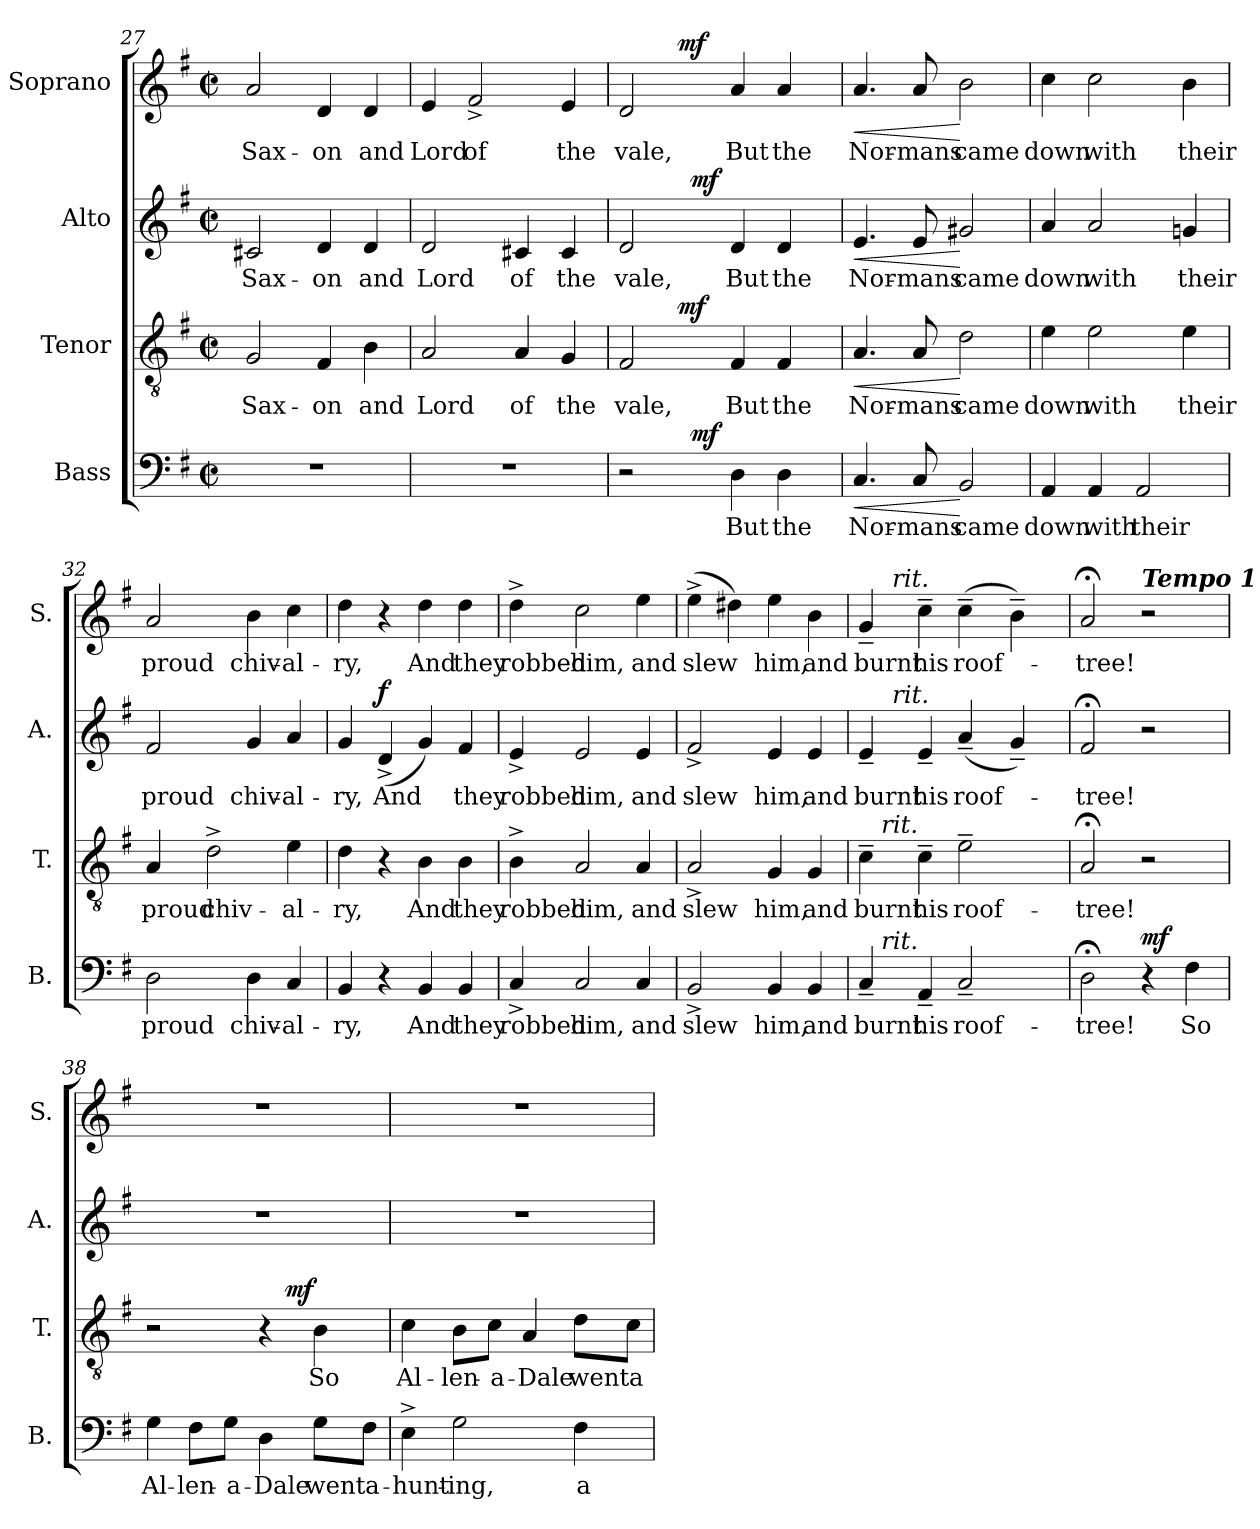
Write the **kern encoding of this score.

**kern	**text	**dynam	**kern	**text	**dynam	**kern	**text	**dynam	**kern	**text	**dynam
*part4	*part4	*part4	*part3	*part3	*part3	*part2	*part2	*part2	*part1	*part1	*part1
*staff4	*staff4	*staff4	*staff3	*staff3	*staff3	*staff2	*staff2	*staff2	*staff1	*staff1	*staff1
*I"Bass	*	*	*I"Tenor	*	*	*I"Alto	*	*	*I"Soprano	*	*
*I'B.	*	*	*I'T.	*	*	*I'A.	*	*	*I'S.	*	*
*clefF4	*	*	*clefGv2	*	*	*clefG2	*	*	*clefG2	*	*
*	*	*	*ITrd7c12	*	*	*	*	*	*	*	*
*k[f#]	*	*	*k[f#]	*	*	*k[f#]	*	*	*k[f#]	*	*
*G:	*	*	*G:	*	*	*G:	*	*	*G:	*	*
*M2/2	*	*	*M2/2	*	*	*M2/2	*	*	*M2/2	*	*
*met(c|)	*	*	*met(c|)	*	*	*met(c|)	*	*	*met(c|)	*	*
=27	=27	=27	=27	=27	=27	=27	=27	=27	=27	=27	=27
!	!	!	!	!LO:LY:b	!	!	!LO:LY:b	!	!	!LO:LY:b	!
1r	.	.	2GG/	Sax-	.	2c#X/	Sax-	.	2a/	Sax-	.
!	!	!	!	!LO:LY:b	!	!	!LO:LY:b	!	!	!LO:LY:b	!
.	.	.	4FF#/	-on	.	4d/	-on	.	4d/	-on	.
!	!	!	!	!LO:LY:b	!	!	!LO:LY:b	!	!	!LO:LY:b	!
.	.	.	4BB\	and	.	4d/	and	.	4d/	and	.
=28	=28	=28	=28	=28	=28	=28	=28	=28	=28	=28	=28
!	!	!	!	!LO:LY:b	!	!	!LO:LY:b	!	!	!LO:LY:b	!
1r	.	.	2AA/	Lord	.	2d/	Lord	.	4e/	Lord	.
!	!	!	!	!	!	!	!	!	!	!LO:LY:b	!
.	.	.	.	.	.	.	.	.	2f#^</	of	.
!	!	!	!	!LO:LY:b	!	!	!LO:LY:b	!	!	!	!
.	.	.	4AA/	of	.	4c#X/	of	.	.	.	.
!	!	!	!	!LO:LY:b	!	!	!LO:LY:b	!	!	!LO:LY:b	!
.	.	.	4GG/	the	.	4c#/	the	.	4e/	the	.
=29	=29	=29	=29	=29	=29	=29	=29	=29	=29	=29	=29
!	!	!	!	!LO:LY:b	!	!	!LO:LY:b	!	!	!LO:LY:b	!
*^	*	*	*^	*	*	*^	*	*	*^	*	*
2r	4ryy	.	.	2FF#/	4ryy	vale,	.	2d/	4ryy	vale,	.	2d/	4ryy	vale,	.
.	16ryy	.	.	.	32ryy	.	.	.	16ryy	.	.	.	32ryy	.	.
!	!	!	!	!	!	!	!LO:DY:a	!	!	!	!	!	!	!	!LO:DY:a
.	.	.	.	.	2ryy	.	mf	.	.	.	.	.	2ryy	.	mf
!	!	!	!LO:DY:a	!	!	!	!	!	!	!	!LO:DY:a	!	!	!	!
.	2ryy	.	mf	.	.	.	.	.	2ryy	.	mf	.	.	.	.
!	!	!LO:LY:b	!	!	!	!LO:LY:b	!	!	!	!LO:LY:b	!	!	!	!LO:LY:b	!
4D\	.	But	.	4FF#/	.	But	.	4d/	.	But	.	4a/	.	But	.
!	!	!LO:LY:b	!	!	!	!LO:LY:b	!	!	!	!LO:LY:b	!	!	!	!LO:LY:b	!
4D\	.	the	.	4FF#/	.	the	.	4d/	.	the	.	4a/	.	the	.
.	.	.	.	.	8..ryy	.	.	.	.	.	.	.	8..ryy	.	.
.	8.ryy	.	.	.	.	.	.	.	8.ryy	.	.	.	.	.	.
!!LO:PB:g=z
=30	=30	=30	=30	=30	=30	=30	=30	=30	=30	=30	=30	=30	=30	=30	=30
!	!	!LO:LY:b	!LO:HP:b	!	!	!LO:LY:b	!LO:HP:b	!	!	!LO:LY:b	!LO:HP:b	!	!	!LO:LY:b	!LO:HP:b
*v	*v	*	*	*	*	*	*	*v	*v	*	*	*v	*v	*	*
*	*	*	*v	*v	*	*	*	*	*	*	*	*
4.C/	Nor-	<	4.AA/	Nor-	<	4.e/	Nor-	<	4.a/	Nor-	<
!	!LO:LY:b	!	!	!LO:LY:b	!	!	!LO:LY:b	!	!	!LO:LY:b	!
8C/	-mans	.	8AA/	-mans	.	8e/	-mans	.	8a/	-mans	.
!	!LO:LY:b	!	!	!LO:LY:b	!	!	!LO:LY:b	!	!	!LO:LY:b	!
2BB/	came	[	2D\	came	[	2g#X/	came	[	2b\	came	[
=31	=31	=31	=31	=31	=31	=31	=31	=31	=31	=31	=31
!	!LO:LY:b	!	!	!LO:LY:b	!	!	!LO:LY:b	!	!	!LO:LY:b	!
4AA/	down	.	4E\	down	.	4a/	down	.	4cc\	down	.
!	!LO:LY:b	!	!	!LO:LY:b	!	!	!LO:LY:b	!	!	!LO:LY:b	!
4AA/	with	.	2E\	with	.	2a/	with	.	2cc\	with	.
!	!LO:LY:b	!	!	!	!	!	!	!	!	!	!
2AA/	their	.	.	.	.	.	.	.	.	.	.
!	!	!	!	!LO:LY:b	!	!	!LO:LY:b	!	!	!LO:LY:b	!
.	.	.	4E\	their	.	4gn/	their	.	4b\	their	.
=32	=32	=32	=32	=32	=32	=32	=32	=32	=32	=32	=32
!	!LO:LY:b	!	!	!LO:LY:b	!	!	!LO:LY:b	!	!	!LO:LY:b	!
2D\	proud	.	4AA/	proud	.	2f#/	proud	.	2a/	proud	.
!	!	!	!	!LO:LY:b	!	!	!	!	!	!	!
.	.	.	2D^>\	chiv-	.	.	.	.	.	.	.
!	!LO:LY:b	!	!	!	!	!	!LO:LY:b	!	!	!LO:LY:b	!
4D\	chiv-	.	.	.	.	4g/	chiv-	.	4b\	chiv-	.
!	!LO:LY:b	!	!	!LO:LY:b	!	!	!LO:LY:b	!	!	!LO:LY:b	!
4C/	-al-	.	4E\	-al-	.	4a/	-al-	.	4cc\	-al-	.
=33	=33	=33	=33	=33	=33	=33	=33	=33	=33	=33	=33
!	!LO:LY:b	!	!	!LO:LY:b	!	!	!LO:LY:b	!	!	!LO:LY:b	!
4BB/	-ry,	.	4D\	-ry,	.	4g/	-ry,	.	4dd\	-ry,	.
!	!	!	!	!	!	!	!LO:LY:b	!LO:DY:a	!	!	!
4r	.	.	4r	.	.	(<4d^</	And	f	4r	.	.
!	!LO:LY:b	!	!	!LO:LY:b	!	!	!	!	!	!LO:LY:b	!
4BB/	And	.	4BB\	And	.	4g/)	.	.	4dd\	And	.
!	!LO:LY:b	!	!	!LO:LY:b	!	!	!LO:LY:b	!	!	!LO:LY:b	!
4BB/	they	.	4BB\	they	.	4f#/	they	.	4dd\	they	.
=34	=34	=34	=34	=34	=34	=34	=34	=34	=34	=34	=34
!	!LO:LY:b	!	!	!LO:LY:b	!	!	!LO:LY:b	!	!	!LO:LY:b	!
4C^</	robbed	.	4BB^>\	robbed	.	4e^</	robbed	.	4dd^>\	robbed	.
!	!LO:LY:b	!	!	!LO:LY:b	!	!	!LO:LY:b	!	!	!LO:LY:b	!
2C/	him,	.	2AA/	him,	.	2e/	him,	.	2cc\	him,	.
!	!LO:LY:b	!	!	!LO:LY:b	!	!	!LO:LY:b	!	!	!LO:LY:b	!
4C/	and	.	4AA/	and	.	4e/	and	.	4ee\	and	.
=35	=35	=35	=35	=35	=35	=35	=35	=35	=35	=35	=35
!	!LO:LY:b	!	!	!LO:LY:b	!	!	!LO:LY:b	!	!	!LO:LY:b	!
2BB^</	slew	.	2AA^</	slew	.	2f#^</	slew	.	(>4ee^>\	slew	.
.	.	.	.	.	.	.	.	.	4dd#X\)	.	.
!	!LO:LY:b	!	!	!LO:LY:b	!	!	!LO:LY:b	!	!	!LO:LY:b	!
4BB/	him,	.	4GG/	him,	.	4e/	him,	.	4ee\	him,	.
!	!LO:LY:b	!	!	!LO:LY:b	!	!	!LO:LY:b	!	!	!LO:LY:b	!
4BB/	and	.	4GG/	and	.	4e/	and	.	4b\	and	.
!!LO:LB:g=z
=36	=36	=36	=36	=36	=36	=36	=36	=36	=36	=36	=36
!	!LO:LY:b	!	!	!LO:LY:b	!	!	!LO:LY:b	!	!	!LO:LY:b	!
*^	*	*	*^	*	*	*^	*	*	*^	*	*
4C~</	16.ryy	burnt	.	4C~>\	16.ryy	burnt	.	4e~</	8ryy	burnt	.	4g~</	8ryy	burnt	.
!	!	!	!	!	!LO:TX:a:i:t=rit.	!	!	!	!	!	!	!	!	!	!
!	!LO:TX:a:i:t=rit.	!	!	!	!	!	!	!	!	!	!	!	!	!	!
.	2ryy	.	.	.	2ryy	.	.	.	.	.	.	.	.	.	.
!	!	!	!	!	!	!	!	!	!	!	!	!	!LO:TX:a:i:t=rit.	!	!
!	!	!	!	!	!	!	!	!	!LO:TX:a:i:t=rit.	!	!	!	!	!	!
.	.	.	.	.	.	.	.	.	2..ryy	.	.	.	2..ryy	.	.
!	!	!LO:LY:b	!	!	!	!LO:LY:b	!	!	!	!LO:LY:b	!	!	!	!LO:LY:b	!
4AA~</	.	his	.	4C~>\	.	his	.	4e~</	.	his	.	4cc~>\	.	his	.
!	!	!LO:LY:b	!	!	!	!LO:LY:b	!	!	!	!LO:LY:b	!	!	!	!LO:LY:b	!
2C~</	.	roof-	.	2E~>\	.	roof-	.	(<4a~</	.	roof-	.	(>4cc~>\	.	roof-	.
.	4ryy	.	.	.	4ryy	.	.	.	.	.	.	.	.	.	.
.	.	.	.	.	.	.	.	4g~</)	.	.	.	4b~>\)	.	.	.
.	8ryy	.	.	.	8ryy	.	.	.	.	.	.	.	.	.	.
.	32ryy	.	.	.	32ryy	.	.	.	.	.	.	.	.	.	.
=37	=37	=37	=37	=37	=37	=37	=37	=37	=37	=37	=37	=37	=37	=37	=37
!	!	!LO:LY:b	!	!	!	!LO:LY:b	!	!	!	!LO:LY:b	!	!	!	!LO:LY:b	!
*v	*v	*	*	*	*	*	*	*v	*v	*	*	*v	*v	*	*
*	*	*	*v	*v	*	*	*	*	*	*	*	*
2D;<\	-tree!	.	2AA;</	-tree!	.	2f#;</	-tree!	.	2a;</	-tree!	.
!	!	!	!	!	!	!	!	!	!LO:TX:a:Bi:t=Tempo 1	!	!
!	!	!LO:DY:a	!	!	!	!	!	!	!	!	!
4r	.	mf	2r	.	.	2r	.	.	2r	.	.
!	!LO:LY:b	!	!	!	!	!	!	!	!	!	!
4F#\	So	.	.	.	.	.	.	.	.	.	.
=38	=38	=38	=38	=38	=38	=38	=38	=38	=38	=38	=38
!	!LO:LY:b	!	!	!	!	!	!	!	!	!	!
*	*	*	*^	*	*	*	*	*	*	*	*
4G\	Al-	.	2r	2ryy	.	.	1r	.	.	1r	.	.
!	!LO:LY:b	!	!	!	!	!	!	!	!	!	!	!
8F#\L	-len-	.	.	.	.	.	.	.	.	.	.	.
!	!LO:LY:b	!	!	!	!	!	!	!	!	!	!	!
8G\J	-a-	.	.	.	.	.	.	.	.	.	.	.
!	!LO:LY:b	!	!	!	!	!	!	!	!	!	!	!
4D\	-Dale	.	4r	8ryy	.	.	.	.	.	.	.	.
!	!	!	!	!	!	!LO:DY:a	!	!	!	!	!	!
.	.	.	.	4.ryy	.	mf	.	.	.	.	.	.
!	!LO:LY:b	!	!	!	!LO:LY:b	!	!	!	!	!	!	!
8G\L	went	.	4BB\	.	So	.	.	.	.	.	.	.
!	!LO:LY:b	!	!	!	!	!	!	!	!	!	!	!
8F#\J	a-	.	.	.	.	.	.	.	.	.	.	.
=39	=39	=39	=39	=39	=39	=39	=39	=39	=39	=39	=39	=39
!	!LO:LY:b	!	!	!	!LO:LY:b	!	!	!	!	!	!	!
*	*	*	*v	*v	*	*	*	*	*	*	*	*
4E^>\	-hunt-	.	4C\	Al-	.	1r	.	.	1r	.	.
!	!LO:LY:b	!	!	!LO:LY:b	!	!	!	!	!	!	!
2G\	-ing,	.	8BB\L	-len-	.	.	.	.	.	.	.
!	!	!	!	!LO:LY:b	!	!	!	!	!	!	!
.	.	.	8C\J	-a-	.	.	.	.	.	.	.
!	!	!	!	!LO:LY:b	!	!	!	!	!	!	!
.	.	.	4AA/	-Dale	.	.	.	.	.	.	.
!	!LO:LY:b	!	!	!LO:LY:b	!	!	!	!	!	!	!
4F#\	a-	.	8D\L	went	.	.	.	.	.	.	.
!	!	!	!	!LO:LY:b	!	!	!	!	!	!	!
.	.	.	8C\J	a-	.	.	.	.	.	.	.
=	=	=	=	=	=	=	=	=	=	=	=
*-	*-	*-	*-	*-	*-	*-	*-	*-	*-	*-	*-
